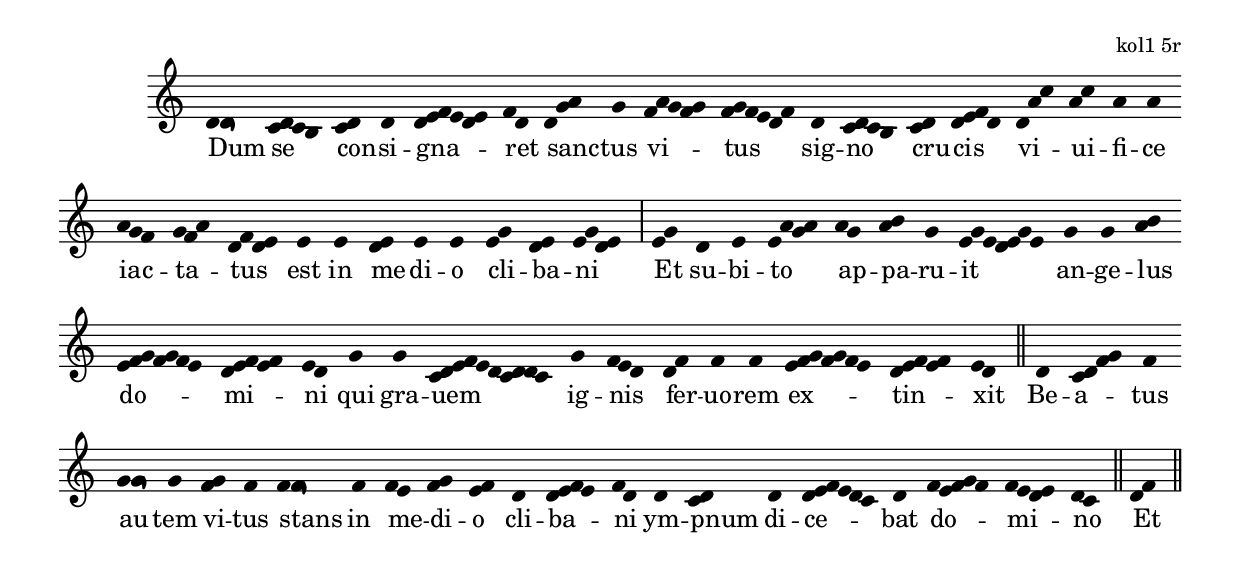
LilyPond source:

\version "2.19.32"

\include "../lib/synopsis.ily"

\score {
  \transpose c c' {
    \plainchant
    \melisma { d \strophicus d } \bar "" \melisma { c d c b, } \bar "" \melisma { c d } d \melisma { d e f e d e } \melisma { f d } \bar ""
    \melisma { d g a } g \bar "" \melisma { f a g f g } \melisma { f g f e d f } \bar "" d \melisma { c d c b, } \bar "" \melisma { c d } \melisma { d e f d } \bar ""
    \melisma { d a c' } \melisma { a c' } a a \bar "" \melisma { a g f } \melisma { g f a } \melisma { d f d e } \bar "" e \bar ""
    e \bar "" \melisma { d e } e e \bar "" \melisma { e g } \melisma { d e } \melisma { e g d e } \bar "|"

    \melisma { e g } \bar "" d e \melisma { e a g a } \bar "" \melisma { a g } \melisma { a b } g \melisma { e g e d e g e } \bar ""
    g g \melisma { a b } \bar "" \melisma { e f g f g f e } \melisma { d e f e f } \bar "" \melisma { e d } \bar ""
    g \bar "" g \melisma { c d e f e d c d d c } \bar "" g \melisma { f e d } \bar "" \melisma { d f } f f \bar "" \melisma { e f g f g f e } \melisma { d e f e f } \melisma { e d } \bar "||"

    d \melisma { c d f g } f \bar "" \melisma { g \strophicus g } g \bar "" \melisma { f g } f \bar ""
    \melisma { f \strophicus f } \bar "" f \bar "" \melisma { f e } \melisma { f g } \melisma { e f } \bar "" d \melisma { d e f e } \melisma { f d } \bar ""
    d \melisma { c d } \bar "" d \melisma { d e f e d c } d \bar "" \melisma { f e f g f } \melisma { f e d e } \melisma { d c } \bar "||"

    \melisma { d f } \bar "||"
  }
  \addlyrics {
    Dum se con -- si -- gna -- ret
    sanc -- tus vi -- tus sig -- no cru -- cis
    vi -- ui -- fi -- ce iac -- ta -- tus est
    in me -- di -- o cli -- ba -- ni

    Et su -- bi -- to ap -- pa -- ru -- it
    an -- ge -- lus do -- mi -- ni
    qui gra -- uem ig -- nis fer -- uo -- rem ex -- tin -- xit

    Be -- a -- tus au -- tem vi -- tus
    stans in me -- di -- o cli -- ba -- ni
    ym -- pnum di -- ce -- bat do -- mi -- no

    Et
  }
  \header {
    fontes = "kol1 5r"
  }
}
